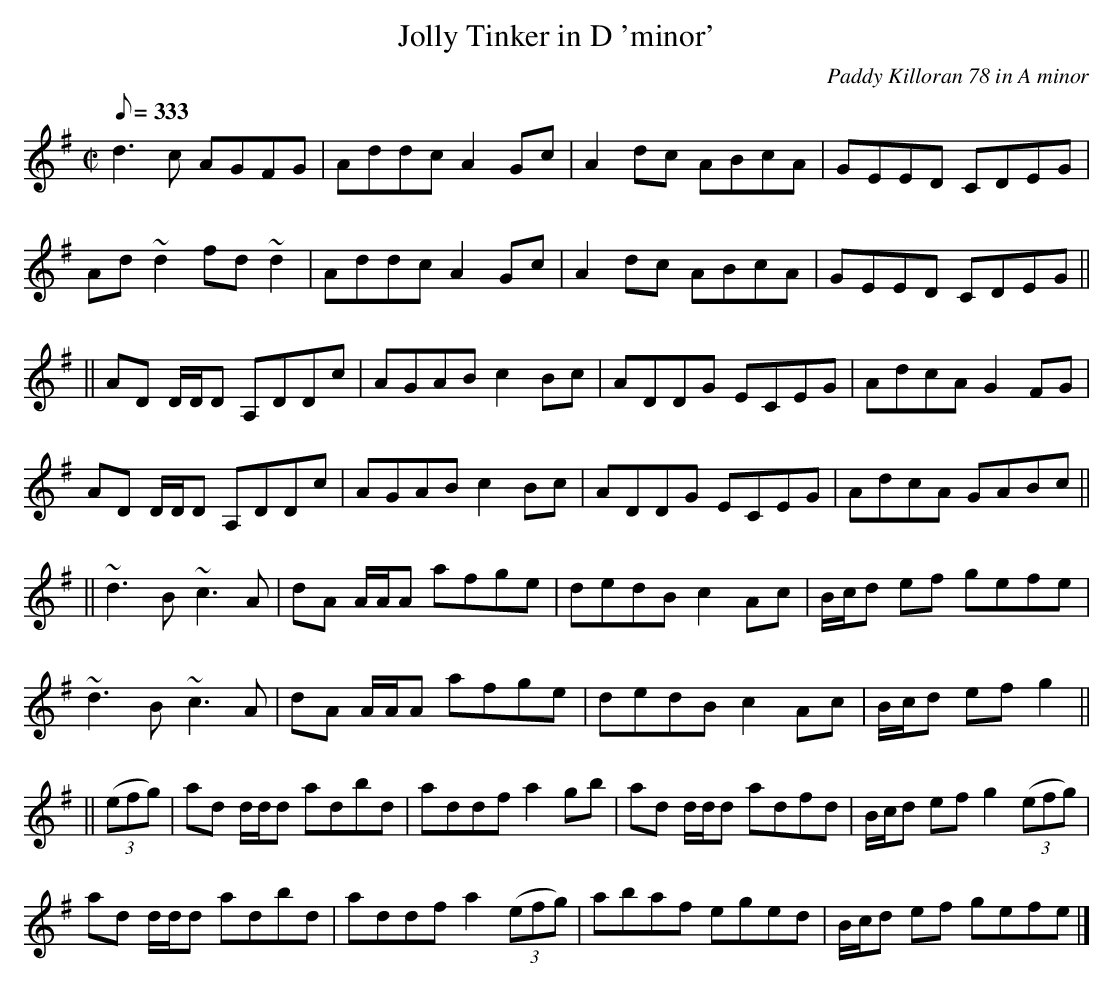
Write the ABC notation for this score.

X:1
T:Jolly Tinker in D 'minor'
O: Paddy Killoran 78 in A minor
L:1/8
Q:333
M:C|
K:Dmix
d3 c AGFG|Addc A2 Gc|A2 dc ABcA|GEED CDEG|
Ad ~d2 fd ~d2|Addc A2 Gc|A2 dc ABcA|GEED CDEG||
||AD D/D/D A,DDc|AGAB c2 Bc|ADDG ECEG|AdcA G2 FG|
AD D/D/D A,DDc|AGAB c2 Bc|ADDG ECEG|AdcA GABc||
||~d3 B ~c3 A|dA A/A/A afge|dedB c2 Ac|B/c/d ef gefe|
~d3 B ~c3 A|dA A/A/A afge|dedB c2 Ac|B/c/d ef g2||
||(3(efg)|ad d/d/d adbd|addf a2 gb|ad d/d/d adfd|B/c/d ef g2 (3(efg)|
ad d/d/d adbd|addf a2 (3(efg)|abaf eged|B/c/d ef gefe|]
